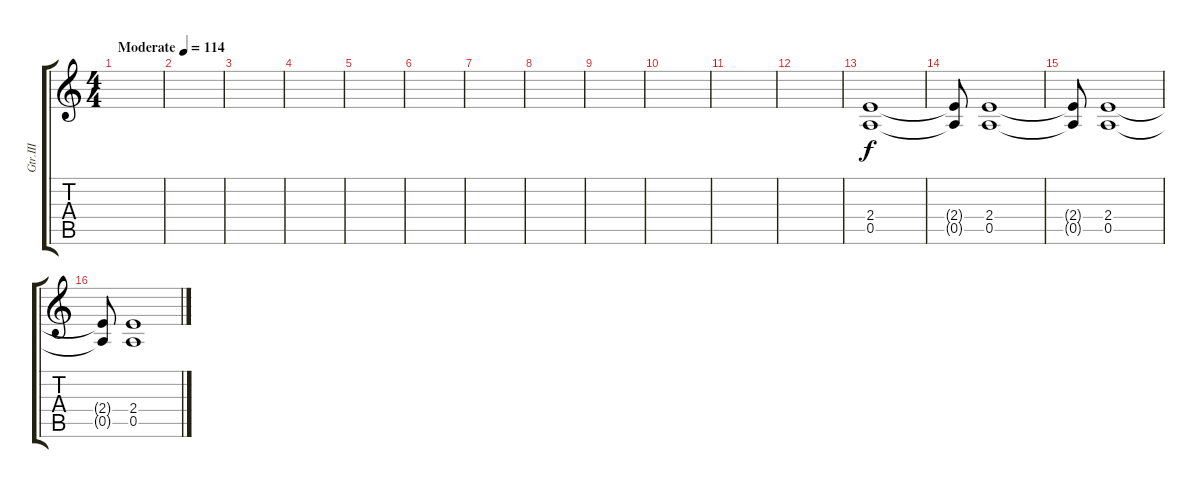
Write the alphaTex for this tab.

\track ("Gtr.III" "Gtr.III") {instrument distortionguitar}
\staff {score tabs}
\tuning (E4 B3 G3 D3 A2 E2) {hide}
\ts (4 4)
\tempo (114 "Moderate")
\clef g2
\ks c
|
|
|
|
|
|
|
|
|
|
|
|
(2.4 0.5).1 |
(2.4{t} 0.5{t}).8 (2.4 0.5).1 |
(2.4{t} 0.5{t}).8 (2.4 0.5).1 |
(2.4{t} 0.5{t}).8 (2.4 0.5).1
